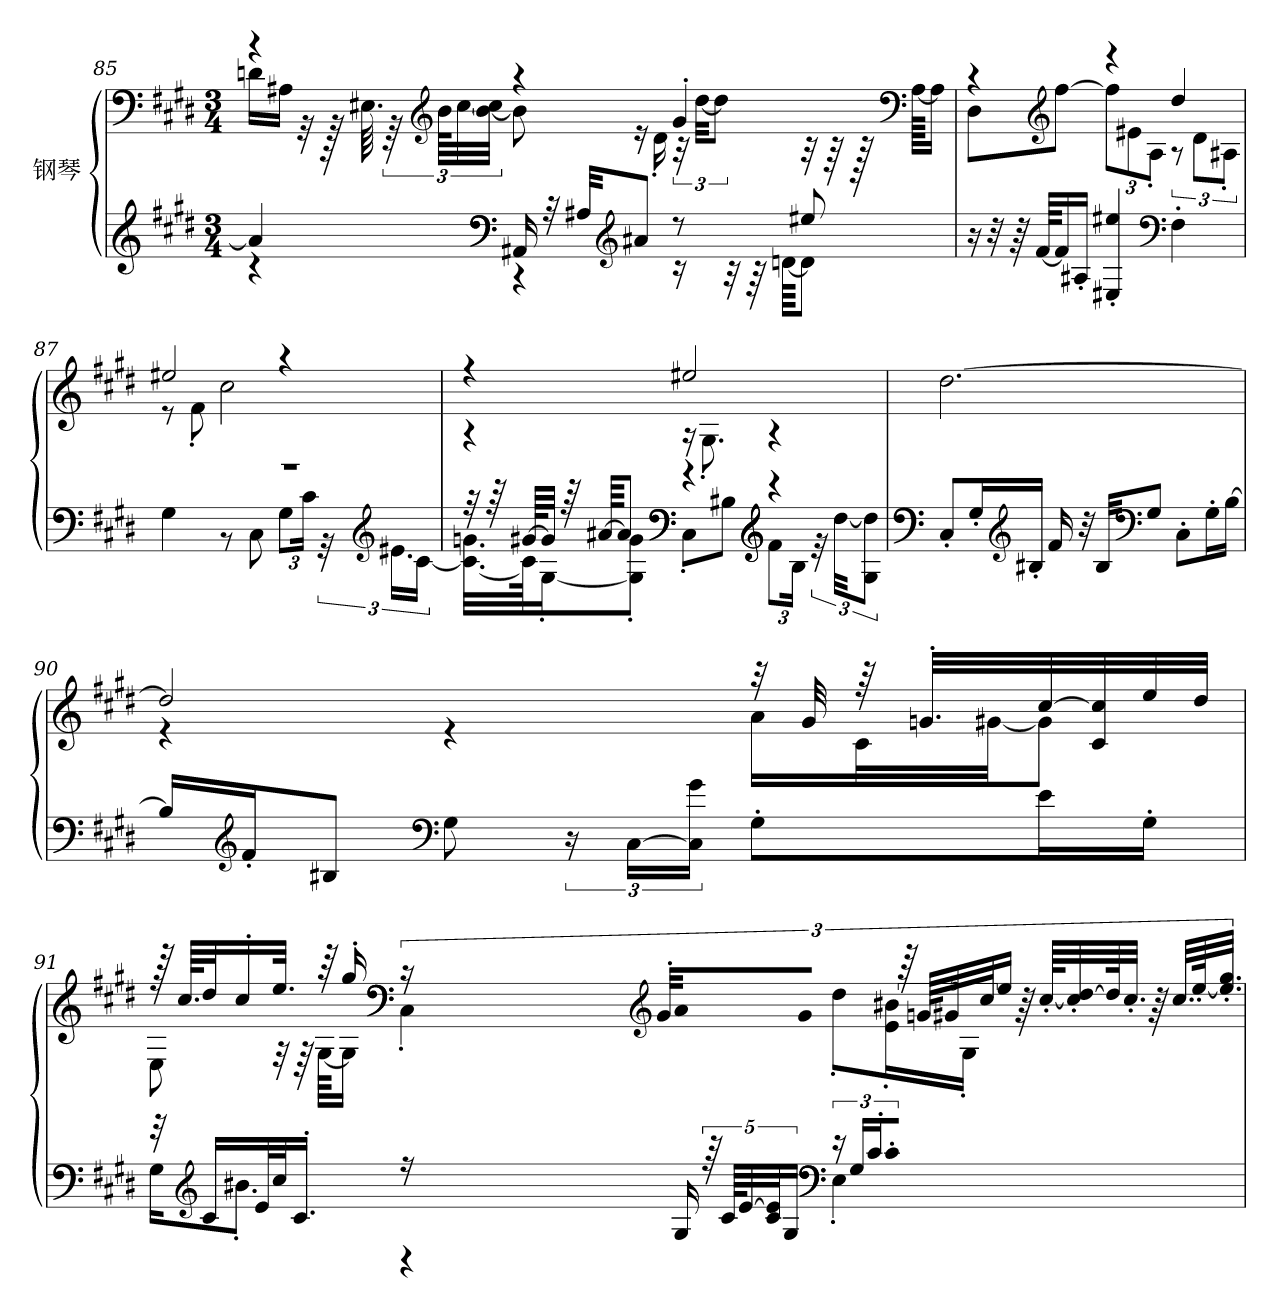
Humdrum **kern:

**kern	**kern
*part1	*part1
*staff2	*staff1
*I"钢琴	*
!!LO:PB:g=z
*clefG2	*clefF4
*k[f#c#g#d#]	*k[f#c#g#d#]
*M3/4	*M3/4
=85	=85
*^	*^
4a#/]	4r	4r	16dn\LL
.	.	.	16A#X\JJ
.	.	.	32r
.	.	.	128r
.	.	.	64.E#X\
.	.	.	96r
*	*	*clefG2	*
.	.	.	96b\KLLL
.	.	.	[48cc#\
.	.	.	[48b\ 48cc#\]JJJ
*clefF4	*	*	*
16AA#X/	4r	4r	8b\]
32r	.	.	.
32A#X/KKL	.	.	.
*clefG2	*	*	*
8a#X/J	.	.	16r
.	.	.	16d'\
8r	16r	4g#'/	48r
.	.	.	[48dd#\KKL
.	.	.	12dd#\J]
.	32r	.	.
.	64r	.	.
.	[64dn\KKKL	.	.
8ee#X/	8d\J]	.	32r
.	.	.	64r
.	.	.	128r
*	*	*clefF4	*
.	.	.	[128A#\KKKLL
.	.	.	16A#\JJ]
*v	*v	*	*
!!LO:LB:g=z	!!
=86	=86	=86
16r	4r	8D#\L
32r	.	.
64r	.	.
[64f#/KKLL	.	.
*	*clefG2	*
16f#/]	.	[8ff#\J
16A#X'/JJ	.	.
*	*	*Xbrackettup
4E#X/' 4ee#X/'	4r	12ff#\L]
.	.	12e#X\
.	.	12A'\J
*clefF4	*	*
*	*	*brackettup
4F#'\	4dd#/	12r
.	.	12d#\L
.	.	12A#X'\J
=87	=87	=87
*^	*	*
2.r	4G#\	2ee#X/	8r
.	.	.	8f#'\
.	8r	.	2cc#\
.	8C#\	.	.
*	*Xbrackettup	*	*
.	12G#\L	4r	.
.	24c#\Jk	.	.
*	*brackettup	*	*
.	48r	.	.
*clefG2	*	*	*
.	24.e#X\LL	.	.
.	[24c#\JJ	.	.
!!LO:LB:g=z	!!
=88	=88	=88	=88
32r	32.c#\_ 32.gn\LLL	4r	4r
64r	.	.	.
[64g#X/KLLL	64c#\JK]	.	.
32g#/JJJ]	[16G#'\J	.	.
64r	.	.	.
[64a#X/KKKL	.	.	.
8a#/J]	8G#\]' 8g#\'J	.	.
*clefF4	*	*	*
4r	8C#'\L	2ee#X/	16r
.	.	.	8.G#'\
.	8B#X\J	.	.
*clefG2	*	*	*
*	*Xbrackettup	*	*
4r	12f#\L	.	4r
.	24B#\Jk	.	.
*	*brackettup	*	*
.	48r	.	.
.	[48dd#\KKL	.	.
.	12G#\ 12dd#\]J	.	.
*v	*v	*	*
*	*v	*v
=89	=89
*clefF4	*
8C#'/L	[2.dd#\
16G#'/L	.
*clefG2	*
16B#X'/JJ	.
16f#/	.
32r	.
32B#/KKL	.
*clefF4	*
8G#/J	.
8C#'\L	.
16G#'\L	.
[16B#\JJ	.
!!LO:LB:g=z
=90	=90
*	*^
16B#/LL]	2dd#/]	4r
*clefG2	*	*
16f#'/J	.	.
8B#X/J	.	.
*clefF4	*	*
8G#\	.	4r
24r	.	.
[24C#\LL	.	.
24C#\] 24g#\JJ	.	.
8G#'\L	32r	16a\LL
.	32g#/	.
.	64r	32c#\L
.	32.gn'/LLL	.
.	.	[32g#X\JJ
16e\L	[32cc#/	8g#\J]
.	32c#/ 32cc#/]	.
16G#'\JJ	32ee/	.
.	32dd#/JJJ	.
!!LO:LB:g=z	!!
=91	=91	=91
*^	*	*
32r	16G#\KL	128r	8E\
.	.	64.cc#/KLLL	.
*clefG2	*	*	*
16c#/LL	.	32dd#/J	.
.	8.b#X'\J	16cc#'/	.
32e/L	.	.	.
32cc#/J	.	32.ee/JJk	32r
16.c#'/JJ	.	.	64r
.	.	64r	[64G#\KKLL
.	.	16gg#'/	16G#\JJ]
*	*	*clefF4	*
16r	4r	24r	4C#'\
*	*	*clefG2	*
.	.	48g#'/LLL	.
16G#/	.	32a/	.
.	.	32g#/JJJ	.
80r	.	80r	.
80c#/KLLL	.	80gn/KLLL	.
[40e/	.	40g#X/	.
40c#/ 40e/]J	.	40cc#/J	.
20G#/JJ	.	20ee/JJ	.
*clefF4	*	*	*
24r	4E'\	64r	8dd#'\L
.	.	[64cc#'/KLLL	.
.	.	32cc#/]' [32dd#/'	.
24G#/LL	.	.	.
.	.	64dd#/K]	.
.	.	32.cc#'/JJJ	.
24c#'/J	.	.	.
8c#'/J	.	64r	16e\' 16b#X\'L
.	.	32.cc#/LLL	.
.	.	[64ee'/K	16G#'\JJ
.	.	32.ee/]' 32.gg#/'JJJ	.
*v	*v	*	*
*	*v	*v
=	=
*-	*-
